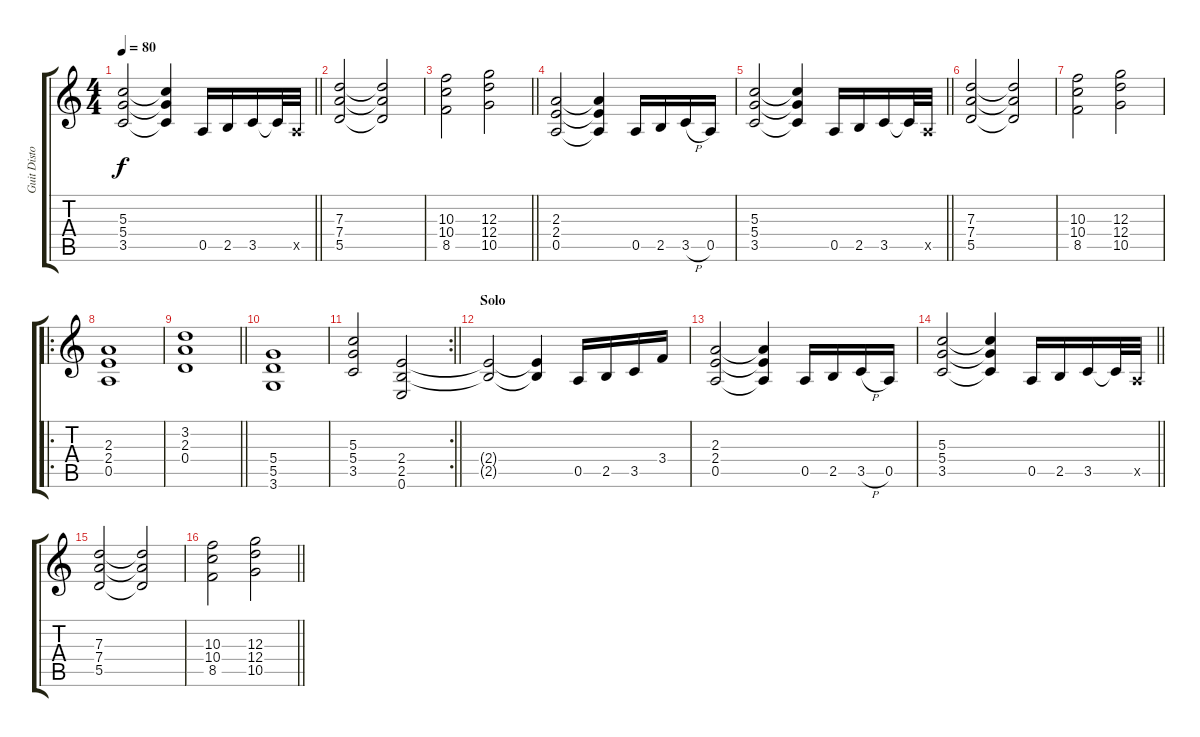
\track ("Guit Disto" "Guit Disto") {instrument distortionguitar}
\staff {score tabs}
\tuning (E4 B3 G3 D3 A2 E2) {hide}
\ts (4 4)
\tempo 80
\clef g2
\barLineRight lightlight
\ks c
(5.3 5.4 3.5).2{dy f} (5.3{t} 5.4{t} 3.5{t}).4 0.5.16 2.5.16 3.5.16 3.5{t}.32 0.5{x}.32 |
(7.3 7.4 5.5).2 (7.3{t} 7.4{t} 5.5{t}).2 |
\barLineRight lightlight
(10.3 10.4 8.5).2 (12.3 12.4 10.5).2 |
(2.3 2.4 0.5).2 (2.3{t} 2.4{t} 0.5{t}).4 0.5.16 2.5.16 3.5{h}.16 0.5.16 |
\barLineRight lightlight
(5.3 5.4 3.5).2 (5.3{t} 5.4{t} 3.5{t}).4 0.5.16 2.5.16 3.5.16 3.5{t}.32 0.5{x}.32 |
(7.3 7.4 5.5).2 (7.3{t} 7.4{t} 5.5{t}).2 |
(10.3 10.4 8.5).2 (12.3 12.4 10.5).2 |
\ro
(2.3 2.4 0.5).1 |
\barLineRight lightlight
(3.2 2.3 0.4).1 |
(5.4 5.5 3.6).1 |
\rc 2
\barLineRight lightlight
(5.3 5.4 3.5).2 (2.4 2.5 0.6).2 |
\section ("" "Solo")
(2.4{t} 2.5{t}).2 (2.4{t} 2.5{t}).4 0.5.16 2.5.16 3.5.16 3.4.16 |
(2.3 2.4 0.5).2 (2.3{t} 2.4{t} 0.5{t}).4 0.5.16 2.5.16 3.5{h}.16 0.5.16 |
\barLineRight lightlight
(5.3 5.4 3.5).2 (5.3{t} 5.4{t} 3.5{t}).4 0.5.16 2.5.16 3.5.16 3.5{t}.32 0.5{x}.32 |
\section ("" "")
(7.3 7.4 5.5).2 (7.3{t} 7.4{t} 5.5{t}).2 |
\barLineRight lightlight
(10.3 10.4 8.5).2 (12.3 12.4 10.5).2
